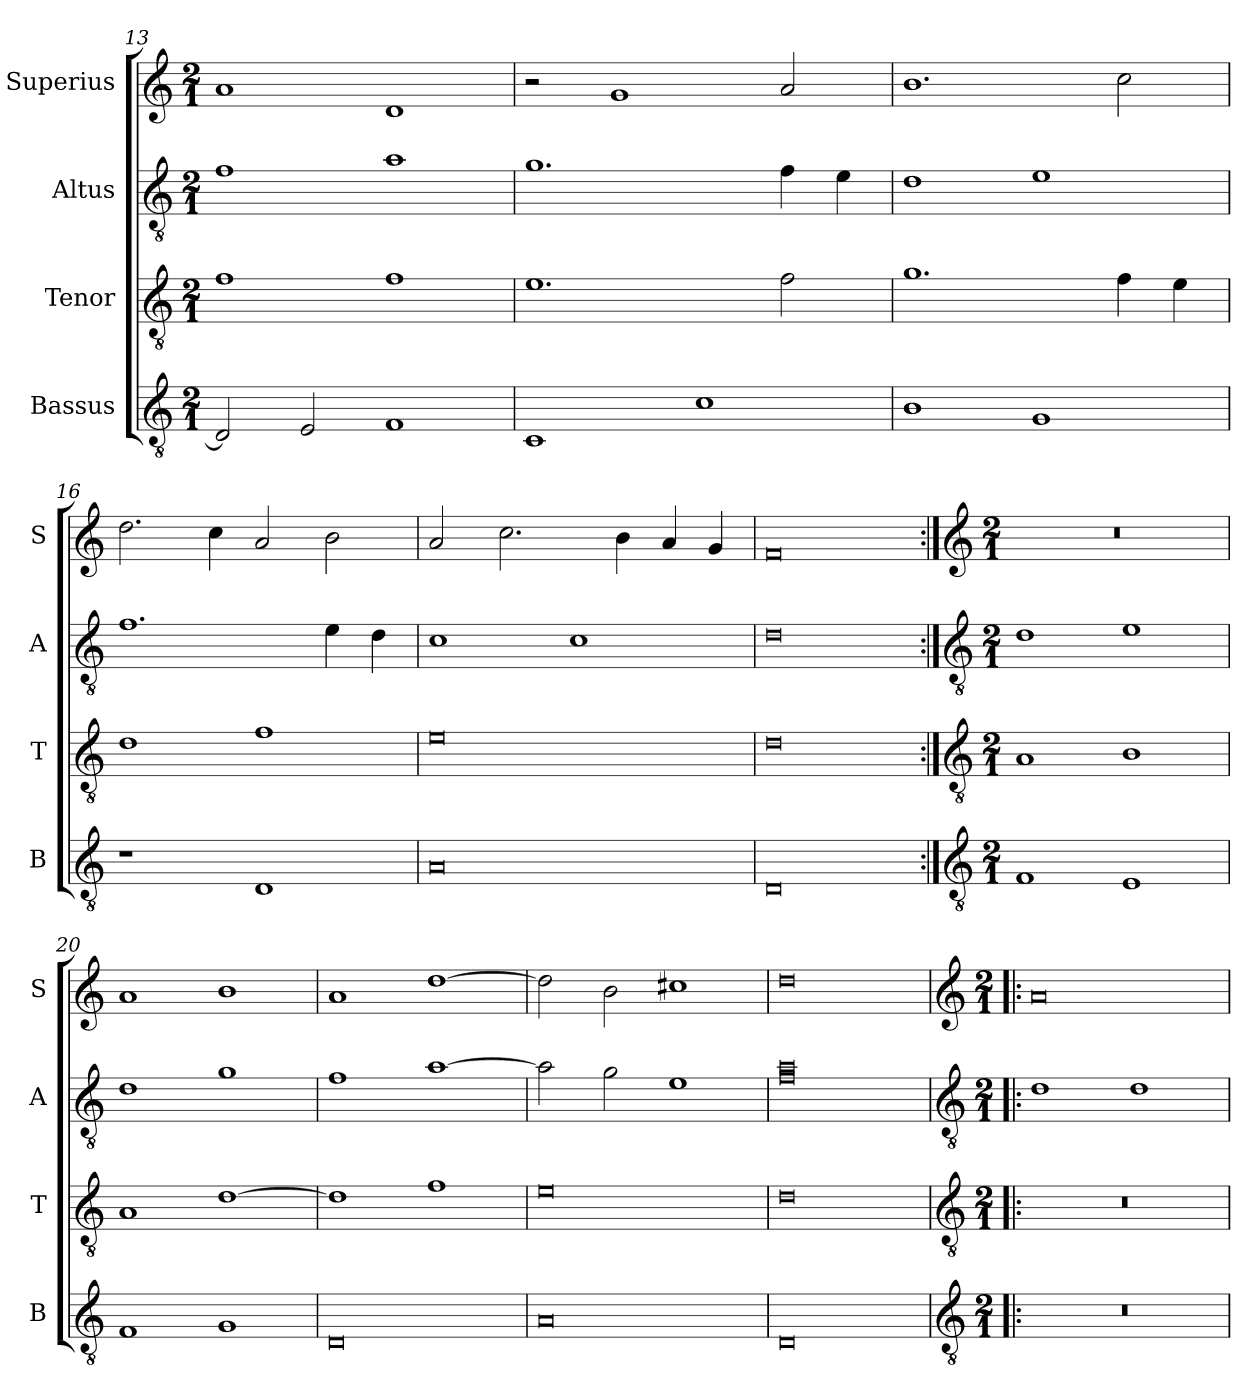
**kern	**kern	**kern	**kern
*part4	*part3	*part2	*part1
*staff4	*staff3	*staff2	*staff1
*I"Bassus	*I"Tenor	*I"Altus	*I"Superius
*I'B	*I'T	*I'A	*I'S
*clefGv2	*clefGv2	*clefGv2	*clefG2
*k[]	*k[]	*k[]	*k[]
*M2/1	*M2/1	*M2/1	*M2/1
=13	=13	=13	=13
2D/]	1f	1f	1a
2E/	.	.	.
1F	1f	1a	1d
=14	=14	=14	=14
1C	1.e	1.g	2r
.	.	.	1g
1c	.	.	.
.	2f\	4f\	2a/
.	.	4e\	.
=15	=15	=15	=15
1B	1.g	1d	1.b
1G	.	1e	.
.	4f\	.	2cc\
.	4e\	.	.
=16	=16	=16	=16
1r	1d	1.f	2.dd\
.	.	.	4cc\
1D	1f	.	2a/
.	.	4e\	2b\
.	.	4d\	.
=17	=17	=17	=17
0A	0e	1c	2a/
.	.	.	2.cc\
.	.	1c	.
.	.	.	4b\
.	.	.	4a/
.	.	.	4g/
=18	=18	=18	=18
0D	0d	0d	0f
!!LO:LB:g=z
=19:|!	=19:|!	=19:|!	=19:|!
*clefGv2	*clefGv2	*clefGv2	*clefG2
*k[]	*k[]	*k[]	*k[]
*M2/1	*M2/1	*M2/1	*M2/1
1F	1A	1d	0r
1E	1B	1e	.
=20	=20	=20	=20
1F	1A	1d	1a
1G	[1d	1g	1b
=21	=21	=21	=21
0D	1d]	1f	1a
.	1f	[1a	[1dd
=22	=22	=22	=22
0A	0e	2a\]	2dd\]
.	.	2g\	2b\
.	.	1e	1cc#X
=23	=23	=23	=23
0D	0d	0f 0a	0dd
!!LO:LB:g=z
=24!|:	=24!|:	=24!|:	=24!|:
*clefGv2	*clefGv2	*clefGv2	*clefG2
*k[]	*k[]	*k[]	*k[]
*M2/1	*M2/1	*M2/1	*M2/1
0r	0r	1d	0a
.	.	1d	.
=	=	=	=
*-	*-	*-	*-
